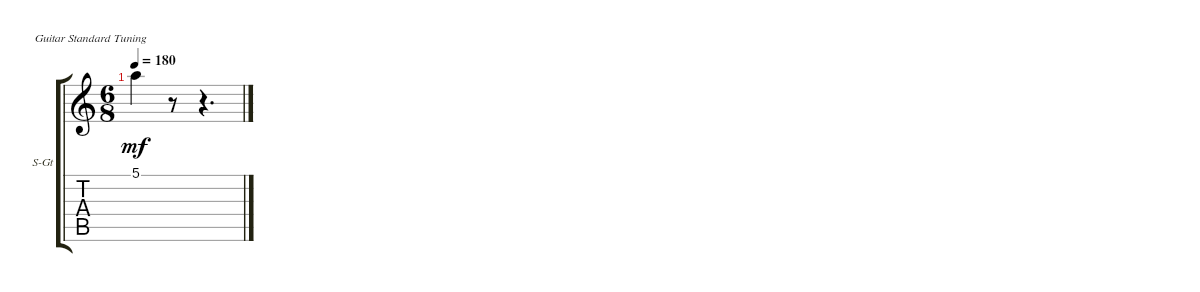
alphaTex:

\defaultSystemsLayout 4
\bracketExtendMode groupsimilarinstruments
\firstSystemTrackNameOrientation horizontal
\otherSystemsTrackNameOrientation horizontal
\track ("Steel Guitar" "S-Gt") {instrument acousticguitarsteel}
\staff {score tabs}
\tuning (E4 B3 G3 D3 A2 E2)
\ts (6 8)
\tempo 180
\clef g2
\ks c
5.1.4{dy mf} r.8 r.4{d}
